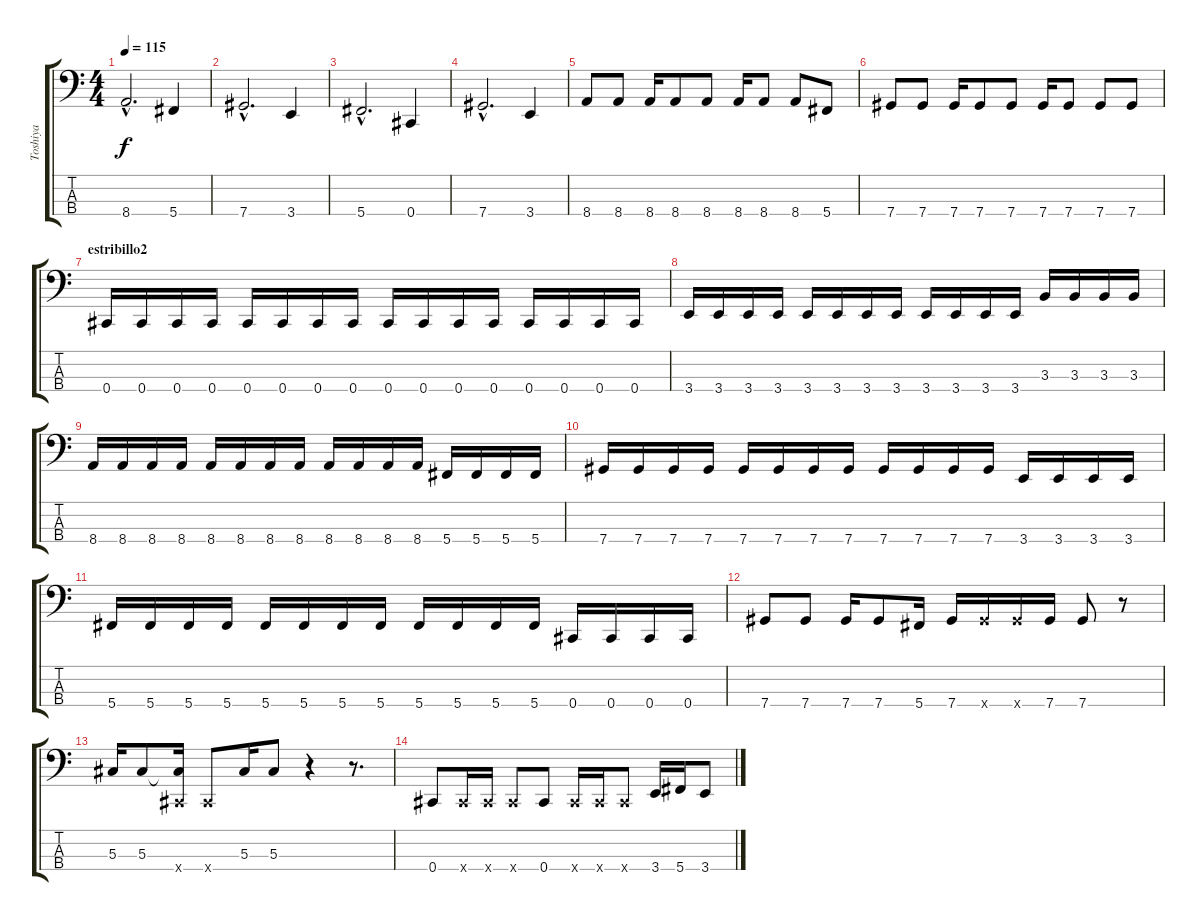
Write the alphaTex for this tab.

\track ("Toshiya" "Toshiya") {instrument electricbasspick}
\staff {score tabs}
\tuning (Gb2 Db2 Ab1 Db1) {hide}
\ts (4 4)
\tempo 115
\clef f4
\ks c
8.4{hac}.2{d dy f} 5.4.4 |
7.4{hac}.2{d} 3.4.4 |
5.4{hac}.2{d} 0.4.4 |
7.4{hac}.2{d} 3.4.4 |
8.4.8 8.4.8 8.4.16 8.4.8 8.4.8 8.4.16 8.4.8 8.4.8 5.4.8 |
7.4.8 7.4.8 7.4.16 7.4.8 7.4.8 7.4.16 7.4.8 7.4.8 7.4.8 |
\section ("" "estribillo2")
0.4.16 0.4.16 0.4.16 0.4.16 0.4.16 0.4.16 0.4.16 0.4.16 0.4.16 0.4.16 0.4.16 0.4.16 0.4.16 0.4.16 0.4.16 0.4.16 |
3.4.16 3.4.16 3.4.16 3.4.16 3.4.16 3.4.16 3.4.16 3.4.16 3.4.16 3.4.16 3.4.16 3.4.16 3.3.16 3.3.16 3.3.16 3.3.16 |
8.4.16 8.4.16 8.4.16 8.4.16 8.4.16 8.4.16 8.4.16 8.4.16 8.4.16 8.4.16 8.4.16 8.4.16 5.4.16 5.4.16 5.4.16 5.4.16 |
7.4.16 7.4.16 7.4.16 7.4.16 7.4.16 7.4.16 7.4.16 7.4.16 7.4.16 7.4.16 7.4.16 7.4.16 3.4.16 3.4.16 3.4.16 3.4.16 |
5.4.16 5.4.16 5.4.16 5.4.16 5.4.16 5.4.16 5.4.16 5.4.16 5.4.16 5.4.16 5.4.16 5.4.16 0.4.16 0.4.16 0.4.16 0.4.16 |
7.4.8 7.4.8 7.4.16 7.4.8 5.4.16 7.4.16 7.4{x}.16 7.4{x}.16 7.4.16 7.4.8 r.8 |
5.3.16 5.3.8 (5.3{t} 0.4{x}).16 0.4{x}.8 5.3.16 5.3.8 r.4 r.8{d} |
0.4.8 0.4{x}.16 0.4{x}.16 0.4{x}.8 0.4.8 0.4{x}.16 0.4{x}.16 0.4{x}.8 3.4.16 5.4.16 3.4.8
